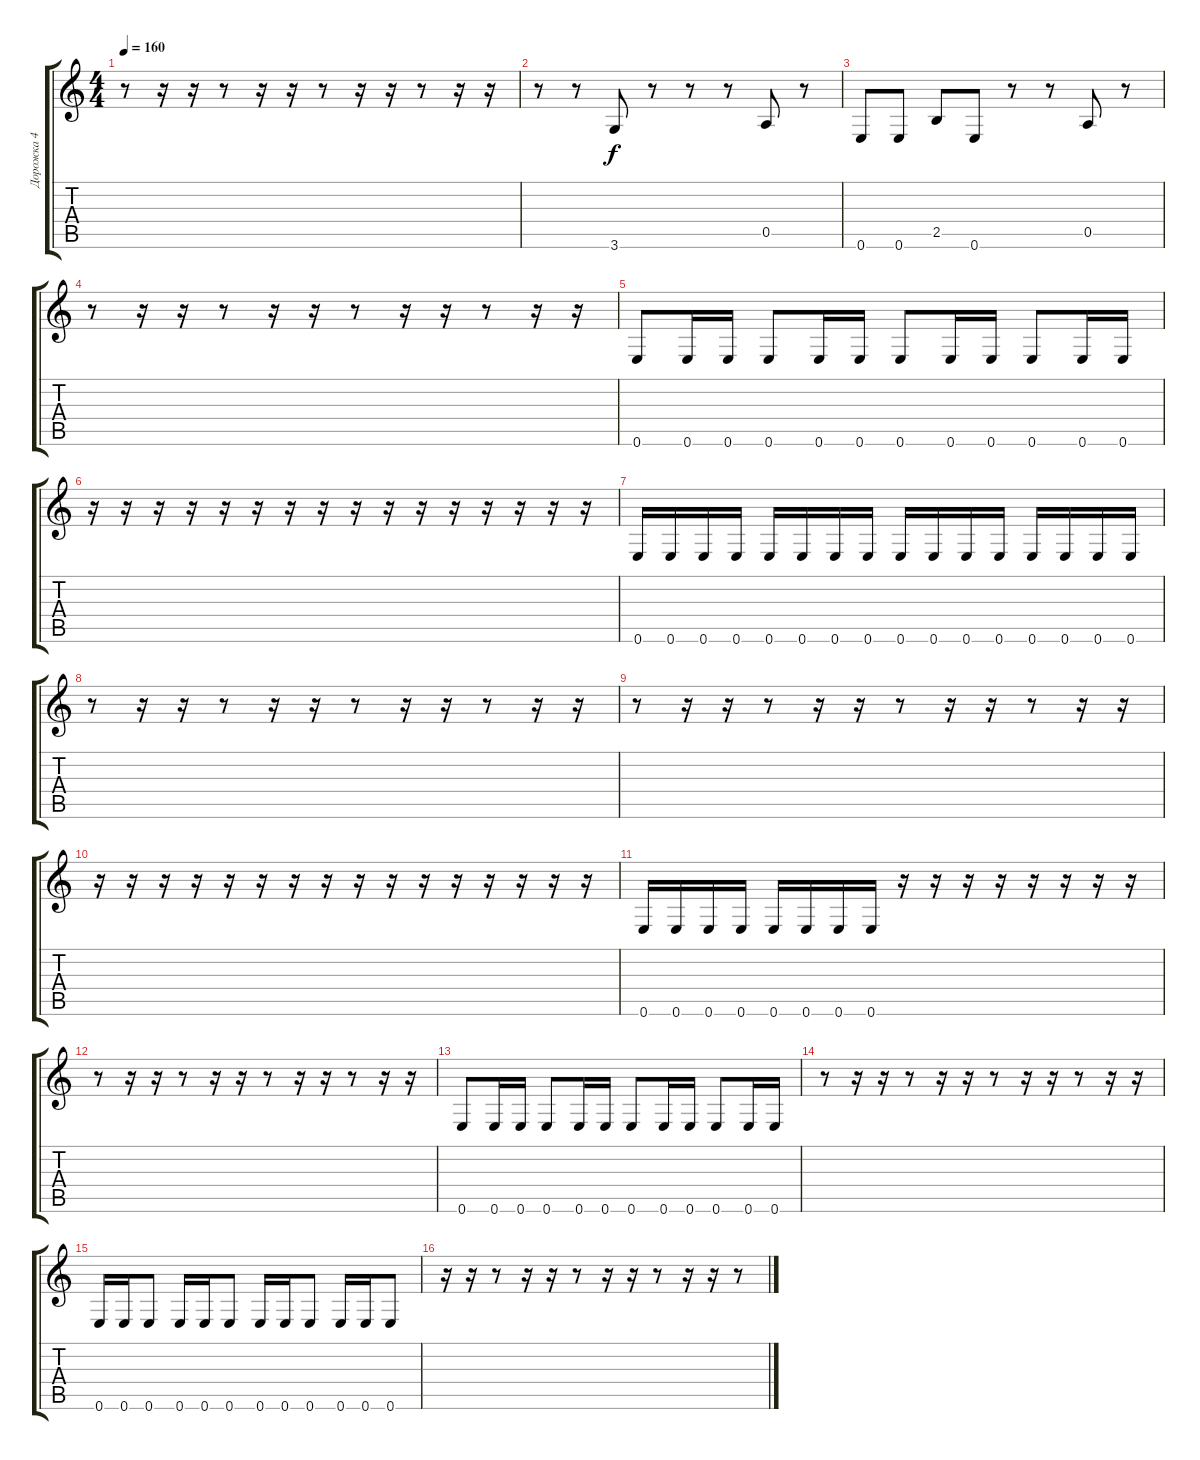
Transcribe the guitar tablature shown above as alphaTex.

\track ("Дорожка 4" "Дорожка 4") {instrument electricbasspick}
\staff {score tabs}
\tuning (E4 B3 G3 D3 A2 E2) {hide}
\ts (4 4)
\tempo 160
\clef g2
\ks c
r.8{dy f} r.16 r.16 r.8 r.16 r.16 r.8 r.16 r.16 r.8 r.16 r.16 |
r.8 r.8 3.6.8 r.8 r.8 r.8 0.5.8 r.8 |
0.6.8 0.6.8 2.5.8 0.6.8 r.8 r.8 0.5.8 r.8 |
r.8 r.16 r.16 r.8 r.16 r.16 r.8 r.16 r.16 r.8 r.16 r.16 |
0.6.8 0.6.16 0.6.16 0.6.8 0.6.16 0.6.16 0.6.8 0.6.16 0.6.16 0.6.8 0.6.16 0.6.16 |
r.16 r.16 r.16 r.16 r.16 r.16 r.16 r.16 r.16 r.16 r.16 r.16 r.16 r.16 r.16 r.16 |
0.6.16 0.6.16 0.6.16 0.6.16 0.6.16 0.6.16 0.6.16 0.6.16 0.6.16 0.6.16 0.6.16 0.6.16 0.6.16 0.6.16 0.6.16 0.6.16 |
r.8 r.16 r.16 r.8 r.16 r.16 r.8 r.16 r.16 r.8 r.16 r.16 |
r.8 r.16 r.16 r.8 r.16 r.16 r.8 r.16 r.16 r.8 r.16 r.16 |
r.16 r.16 r.16 r.16 r.16 r.16 r.16 r.16 r.16 r.16 r.16 r.16 r.16 r.16 r.16 r.16 |
0.6.16 0.6.16 0.6.16 0.6.16 0.6.16 0.6.16 0.6.16 0.6.16 r.16 r.16 r.16 r.16 r.16 r.16 r.16 r.16 |
r.8 r.16 r.16 r.8 r.16 r.16 r.8 r.16 r.16 r.8 r.16 r.16 |
0.6.8 0.6.16 0.6.16 0.6.8 0.6.16 0.6.16 0.6.8 0.6.16 0.6.16 0.6.8 0.6.16 0.6.16 |
r.8 r.16 r.16 r.8 r.16 r.16 r.8 r.16 r.16 r.8 r.16 r.16 |
0.6.16 0.6.16 0.6.8 0.6.16 0.6.16 0.6.8 0.6.16 0.6.16 0.6.8 0.6.16 0.6.16 0.6.8 |
r.16 r.16 r.8 r.16 r.16 r.8 r.16 r.16 r.8 r.16 r.16 r.8
